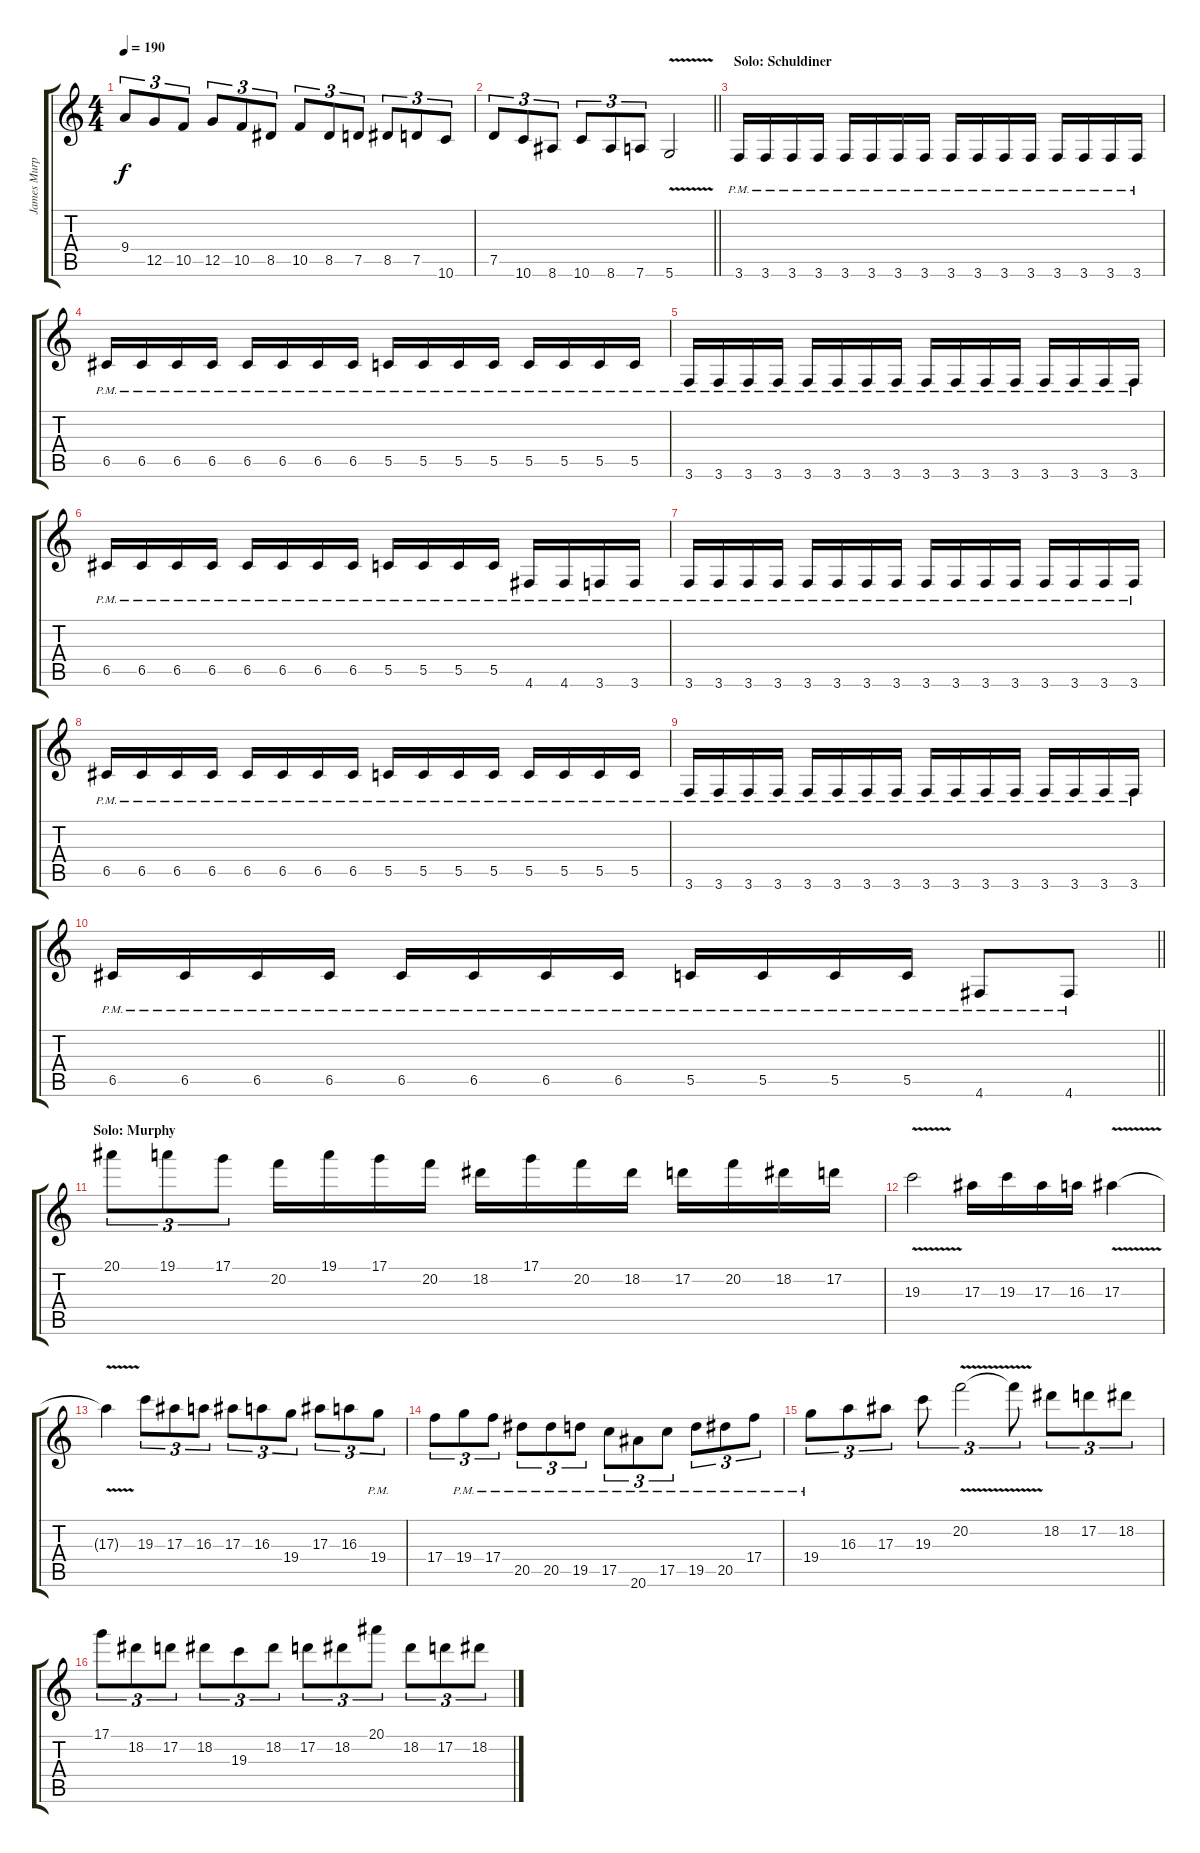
\track ("James Murphy" "James Murp") {instrument distortionguitar}
\staff {score tabs}
\tuning (D4 A3 F3 C3 G2 D2) {hide}
\ts (4 4)
\tempo 190
\clef g2
\ks c
9.4.8{tu (3 2) dy f} 12.5.8{tu (3 2)} 10.5.8{tu (3 2)} 12.5.8{tu (3 2)} 10.5.8{tu (3 2)} 8.5.8{tu (3 2)} 10.5.8{tu (3 2)} 8.5.8{tu (3 2)} 7.5.8{tu (3 2)} 8.5.8{tu (3 2)} 7.5.8{tu (3 2)} 10.6.8{tu (3 2)} |
\barLineRight lightlight
7.5.8{tu (3 2)} 10.6.8{tu (3 2)} 8.6.8{tu (3 2)} 10.6.8{tu (3 2)} 8.6.8{tu (3 2)} 7.6.8{tu (3 2)} 5.6{v}.2 |
\section ("" "Solo: Schuldiner")
3.6{pm}.16 3.6{pm}.16 3.6{pm}.16 3.6{pm}.16 3.6{pm}.16 3.6{pm}.16 3.6{pm}.16 3.6{pm}.16 3.6{pm}.16 3.6{pm}.16 3.6{pm}.16 3.6{pm}.16 3.6{pm}.16 3.6{pm}.16 3.6{pm}.16 3.6{pm}.16 |
6.5{pm}.16 6.5{pm}.16 6.5{pm}.16 6.5{pm}.16 6.5{pm}.16 6.5{pm}.16 6.5{pm}.16 6.5{pm}.16 5.5{pm}.16 5.5{pm}.16 5.5{pm}.16 5.5{pm}.16 5.5{pm}.16 5.5{pm}.16 5.5{pm}.16 5.5{pm}.16 |
3.6{pm}.16 3.6{pm}.16 3.6{pm}.16 3.6{pm}.16 3.6{pm}.16 3.6{pm}.16 3.6{pm}.16 3.6{pm}.16 3.6{pm}.16 3.6{pm}.16 3.6{pm}.16 3.6{pm}.16 3.6{pm}.16 3.6{pm}.16 3.6{pm}.16 3.6{pm}.16 |
6.5{pm}.16 6.5{pm}.16 6.5{pm}.16 6.5{pm}.16 6.5{pm}.16 6.5{pm}.16 6.5{pm}.16 6.5{pm}.16 5.5{pm}.16 5.5{pm}.16 5.5{pm}.16 5.5{pm}.16 4.6{pm}.16 4.6{pm}.16 3.6{pm}.16 3.6{pm}.16 |
3.6{pm}.16 3.6{pm}.16 3.6{pm}.16 3.6{pm}.16 3.6{pm}.16 3.6{pm}.16 3.6{pm}.16 3.6{pm}.16 3.6{pm}.16 3.6{pm}.16 3.6{pm}.16 3.6{pm}.16 3.6{pm}.16 3.6{pm}.16 3.6{pm}.16 3.6{pm}.16 |
6.5{pm}.16 6.5{pm}.16 6.5{pm}.16 6.5{pm}.16 6.5{pm}.16 6.5{pm}.16 6.5{pm}.16 6.5{pm}.16 5.5{pm}.16 5.5{pm}.16 5.5{pm}.16 5.5{pm}.16 5.5{pm}.16 5.5{pm}.16 5.5{pm}.16 5.5{pm}.16 |
3.6{pm}.16 3.6{pm}.16 3.6{pm}.16 3.6{pm}.16 3.6{pm}.16 3.6{pm}.16 3.6{pm}.16 3.6{pm}.16 3.6{pm}.16 3.6{pm}.16 3.6{pm}.16 3.6{pm}.16 3.6{pm}.16 3.6{pm}.16 3.6{pm}.16 3.6{pm}.16 |
\barLineRight lightlight
6.5{pm}.16 6.5{pm}.16 6.5{pm}.16 6.5{pm}.16 6.5{pm}.16 6.5{pm}.16 6.5{pm}.16 6.5{pm}.16 5.5{pm}.16 5.5{pm}.16 5.5{pm}.16 5.5{pm}.16 4.6{pm}.8 4.6{pm}.8 |
\section ("" "Solo: Murphy")
20.1.8{tu (3 2)} 19.1.8{tu (3 2)} 17.1.8{tu (3 2)} 20.2.16 19.1.16 17.1.16 20.2.16 18.2.16 17.1.16 20.2.16 18.2.16 17.2.16 20.2.16 18.2.16 17.2.16 |
19.3{v}.2 17.3.16 19.3.16 17.3.16 16.3.16 17.3{v}.4 |
17.3{t}.4 19.3.8{tu (3 2)} 17.3.8{tu (3 2)} 16.3.8{tu (3 2)} 17.3.8{tu (3 2)} 16.3.8{tu (3 2)} 19.4.8{tu (3 2)} 17.3.8{tu (3 2)} 16.3.8{tu (3 2)} 19.4{pm}.8{tu (3 2)} |
17.4.8{tu (3 2)} 19.4{pm}.8{tu (3 2)} 17.4{pm}.8{tu (3 2)} 20.5{pm}.8{tu (3 2)} 20.5{pm}.8{tu (3 2)} 19.5{pm}.8{tu (3 2)} 17.5{pm}.8{tu (3 2)} 20.6{pm}.8{tu (3 2)} 17.5{pm}.8{tu (3 2)} 19.5{pm}.8{tu (3 2)} 20.5{pm}.8{tu (3 2)} 17.4{pm}.8{tu (3 2)} |
19.4{pm}.8{tu (3 2)} 16.3.8{tu (3 2)} 17.3.8{tu (3 2)} 19.3.8{tu (3 2)} 20.2{v}.2{tu (3 2)} 20.2{t}.8{tu (3 2)} 18.2.8{tu (3 2)} 17.2.8{tu (3 2)} 18.2.8{tu (3 2)} |
17.1.8{tu (3 2)} 18.2.8{tu (3 2)} 17.2.8{tu (3 2)} 18.2.8{tu (3 2)} 19.3.8{tu (3 2)} 18.2.8{tu (3 2)} 17.2.8{tu (3 2)} 18.2.8{tu (3 2)} 20.1.8{tu (3 2)} 18.2.8{tu (3 2)} 17.2.8{tu (3 2)} 18.2.8{tu (3 2)}
